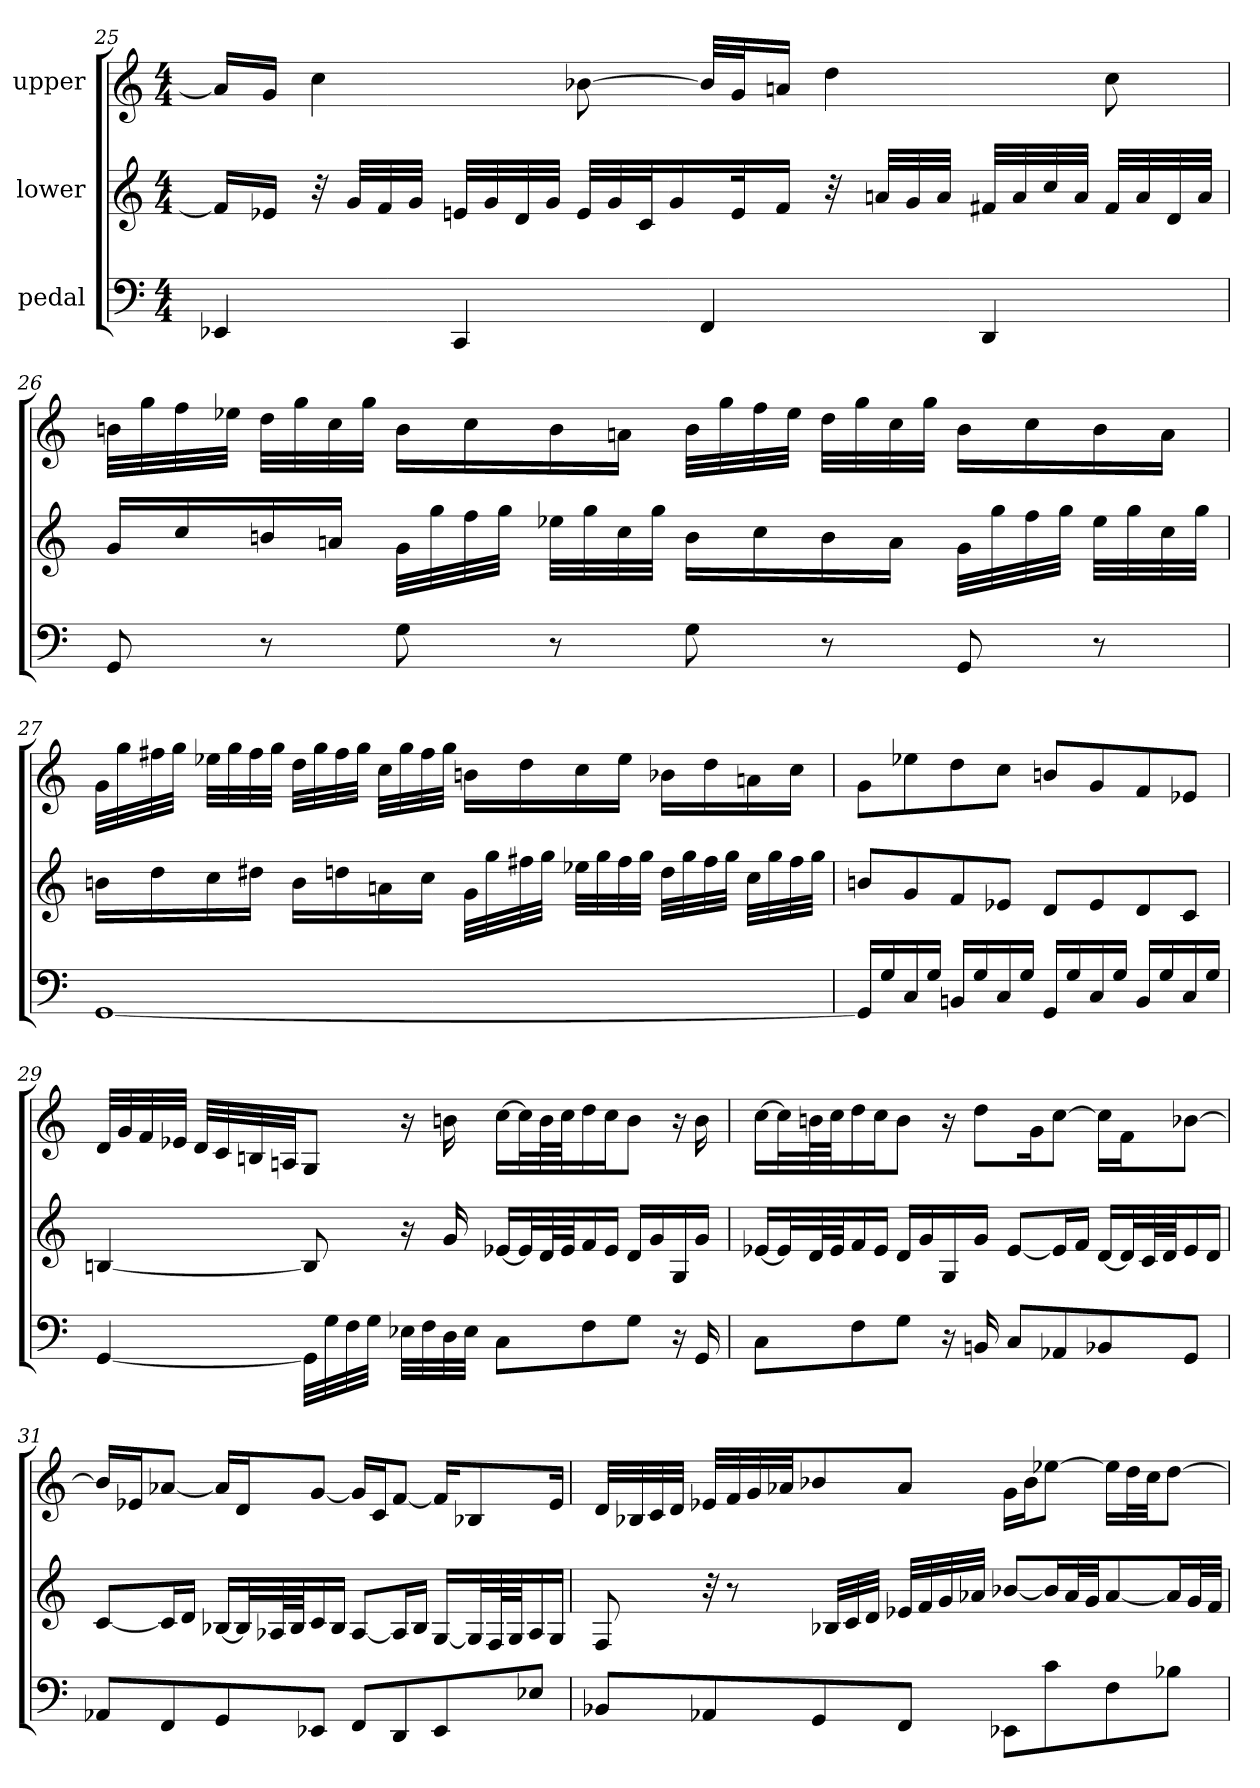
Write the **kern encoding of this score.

**kern	**kern	**kern
*part3	*part2	*part1
*staff3	*staff2	*staff1
*I"pedal	*I"lower	*I"upper
!!LO:LB:g=z
*clefF4	*clefG2	*clefG2
*M4/4	*M4/4	*M4/4
=25	=25	=25
4EE-/	16f/LL]	16a-/LL]
.	16e-/JJ	16g/JJ
.	32r	4cc\
.	32g/LLL	.
.	32f/	.
.	32g/JJJ	.
4CC/	32en/LLL	.
.	32g/	.
.	32d/	.
.	32g/JJJ	.
.	32e/LLL	[8b-\
.	32g/	.
.	32c/J	.
.	16g/	.
4FF/	.	32b-/LLL]
.	32e/k	32g/J
.	16f/JJ	16an/JJ
.	32r	4dd\
.	32an/LLL	.
.	32g/	.
.	32a/JJJ	.
4DD/	32f#/LLL	.
.	32a/	.
.	32cc/	.
.	32a/JJJ	.
.	32f#/LLL	8cc\
.	32a/	.
.	32d/	.
.	32a/JJJ	.
!!LO:LB:g=z
=26	=26	=26
8GG/	16g/LL	32bn\LLL
.	.	32gg\
.	16cc/	32ff\
.	.	32ee-\JJJ
8r	16bn/	32dd\LLL
.	.	32gg\
.	16an/JJ	32cc\
.	.	32gg\JJJ
8G\	32g\LLL	16b\LL
.	32gg\	.
.	32ff\	16cc\
.	32gg\JJJ	.
8r	32ee-\LLL	16b\
.	32gg\	.
.	32cc\	16an\JJ
.	32gg\JJJ	.
8G\	16b\LL	32b\LLL
.	.	32gg\
.	16cc\	32ff\
.	.	32ee-\JJJ
8r	16b\	32dd\LLL
.	.	32gg\
.	16a\JJ	32cc\
.	.	32gg\JJJ
8GG/	32g\LLL	16b\LL
.	32gg\	.
.	32ff\	16cc\
.	32gg\JJJ	.
8r	32ee-\LLL	16b\
.	32gg\	.
.	32cc\	16a\JJ
.	32gg\JJJ	.
!!LO:PB:g=z
=27	=27	=27
[1GG	16bn\LL	32g\LLL
.	.	32gg\
.	16dd\	32ff#\
.	.	32gg\JJJ
.	16cc\	32ee-\LLL
.	.	32gg\
.	16dd#\JJ	32ff#\
.	.	32gg\JJJ
.	16b\LL	32dd\LLL
.	.	32gg\
.	16ddn\	32ff#\
.	.	32gg\JJJ
.	16an\	32cc\LLL
.	.	32gg\
.	16cc\JJ	32ff#\
.	.	32gg\JJJ
.	32g\LLL	16bn\LL
.	32gg\	.
.	32ff#\	16dd\
.	32gg\JJJ	.
.	32ee-\LLL	16cc\
.	32gg\	.
.	32ff#\	16ee-\JJ
.	32gg\JJJ	.
.	32dd\LLL	16b-\LL
.	32gg\	.
.	32ff#\	16dd\
.	32gg\JJJ	.
.	32cc\LLL	16an\
.	32gg\	.
.	32ff#\	16cc\JJ
.	32gg\JJJ	.
!!LO:LB:g=z
=28	=28	=28
16GG/LL]	8bn/L	8g\L
16G/	.	.
16C/	8g/	8ee-\
16G/JJ	.	.
16BBn/LL	8f/	8dd\
16G/	.	.
16C/	8e-/J	8cc\J
16G/JJ	.	.
16GG/LL	8d/L	8bn/L
16G/	.	.
16C/	8e-/	8g/
16G/JJ	.	.
16BB/LL	8d/	8f/
16G/	.	.
16C/	8c/J	8e-/J
16G/JJ	.	.
=29	=29	=29
[4GG/	[4Bn/	32d/LLL
.	.	32g/
.	.	32f/
.	.	32e-/JJJ
.	.	32d/LLL
.	.	32c/
.	.	32Bn/
.	.	32An/JJ
32GG\LLL]	8B/]	8G/J
32G\	.	.
32F\	.	.
32G\JJJ	.	.
32E-\LLL	16r	16r
32F\	.	.
32D\	16g/	16bn\
32E-\JJJ	.	.
8C\L	[16e-/LL	[16cc\LL
.	32e-/L]	32cc\L]
.	64d/L	64b\L
.	64e-/JJ	64cc\JJ
8F\	16f/	16dd\
.	16e-/JJ	16cc\J
8G\J	16d/LL	8b\J
.	16g/	.
16r	16G/	16r
16GG/	16g/JJ	16b\
!!LO:LB:g=z
=30	=30	=30
8C\L	[16e-/LL	[16cc\LL
.	32e-/L]	32cc\L]
.	64d/L	64bn\L
.	64e-/JJ	64cc\JJ
8F\	16f/	16dd\
.	16e-/JJ	16cc\J
8G\J	16d/LL	8b\J
.	16g/	.
16r	16G/	16r
16BBn/	16g/JJ	8dd\L
8C/L	[8e-/L	.
.	.	16g\k
8AA-/	16e-/L]	[8cc\J
.	16f/JJ	.
8BB-/	[16d/LL	16cc\LL]
.	32d/L]	16f\J
.	64c/L	.
.	64d/JJ	.
8GG/J	16e-/	[8b-\J
.	16d/JJ	.
=31	=31	=31
8AA-/L	[8c/L	16b-/LL]
.	.	16e-/J
8FF/	16c/L]	[8a-/J
.	16d/JJ	.
8GG/	[16B-/LL	16a-/LL]
.	32B-/L]	16d/J
.	64A-/L	.
.	64B-/JJ	.
8EE-/J	16c/	[8g/J
.	16B-/JJ	.
8FF/L	[8A-/L	16g/LL]
.	.	16c/J
8DD/	16A-/L]	[8f/J
.	16B-/JJ	.
8EE-/	[16G/LL	16f/KL]
.	32G/L]	8B-/
.	64F/L	.
.	64G/JJ	.
8E-/J	16A-/	.
.	16G/JJ	16e-/Jk
!!LO:LB:g=z
=32	=32	=32
8BB-/L	8F/	32d/LLL
.	.	32B-/
.	.	32c/
.	.	32d/JJJ
8AA-/	32r	32e-/LLL
.	8r	32f/
.	.	32g/
.	.	32a-/JJ
8GG/	.	8b-/
.	32B-/LLL	.
.	32c/	.
.	32d/JJJ	.
8FF/J	32e-/LLL	8a-/J
.	32f/	.
.	32g/	.
.	32a-/JJJ	.
8EE-\L	[8b-/L	16g\LL
.	.	16b-\J
8c\	16b-/L]	[8ee-\J
.	32a-/L	.
.	32g/JJ	.
8F\	[8a-/	16ee-\LL]
.	.	32dd\L
.	.	32cc\JJ
8B-\J	16a-/L]	[8dd\J
.	32g/L	.
.	32f/JJJ	.
=	=	=
*-	*-	*-
